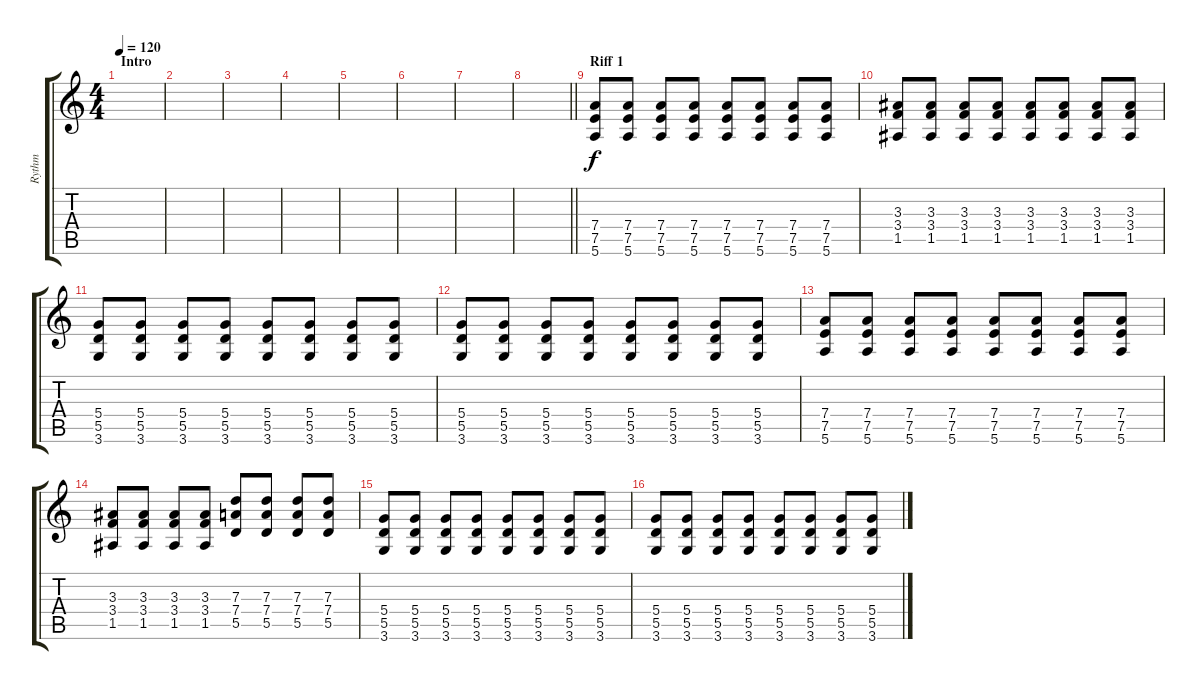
\track ("Rythm" "Rythm") {instrument distortionguitar}
\staff {score tabs}
\tuning (E4 B3 G3 D3 A2 E2) {hide}
\ts (4 4)
\section ("" "Intro")
\tempo 120
\clef g2
\ks c
|
|
|
|
|
|
|
\barLineRight lightlight
|
\section ("" "Riff 1")
(7.4 7.5 5.6).8 (7.4 7.5 5.6).8 (7.4 7.5 5.6).8 (7.4 7.5 5.6).8 (7.4 7.5 5.6).8 (7.4 7.5 5.6).8 (7.4 7.5 5.6).8 (7.4 7.5 5.6).8 |
(3.3 3.4 1.5).8 (3.3 3.4 1.5).8 (3.3 3.4 1.5).8 (3.3 3.4 1.5).8 (3.3 3.4 1.5).8 (3.3 3.4 1.5).8 (3.3 3.4 1.5).8 (3.3 3.4 1.5).8 |
(5.4 5.5 3.6).8 (5.4 5.5 3.6).8 (5.4 5.5 3.6).8 (5.4 5.5 3.6).8 (5.4 5.5 3.6).8 (5.4 5.5 3.6).8 (5.4 5.5 3.6).8 (5.4 5.5 3.6).8 |
(5.4 5.5 3.6).8 (5.4 5.5 3.6).8 (5.4 5.5 3.6).8 (5.4 5.5 3.6).8 (5.4 5.5 3.6).8 (5.4 5.5 3.6).8 (5.4 5.5 3.6).8 (5.4 5.5 3.6).8 |
(7.4 7.5 5.6).8 (7.4 7.5 5.6).8 (7.4 7.5 5.6).8 (7.4 7.5 5.6).8 (7.4 7.5 5.6).8 (7.4 7.5 5.6).8 (7.4 7.5 5.6).8 (7.4 7.5 5.6).8 |
(3.3 3.4 1.5).8 (3.3 3.4 1.5).8 (3.3 3.4 1.5).8 (3.3 3.4 1.5).8 (7.3 7.4 5.5).8 (7.3 7.4 5.5).8 (7.3 7.4 5.5).8 (7.3 7.4 5.5).8 |
(5.4 5.5 3.6).8 (5.4 5.5 3.6).8 (5.4 5.5 3.6).8 (5.4 5.5 3.6).8 (5.4 5.5 3.6).8 (5.4 5.5 3.6).8 (5.4 5.5 3.6).8 (5.4 5.5 3.6).8 |
(5.4 5.5 3.6).8 (5.4 5.5 3.6).8 (5.4 5.5 3.6).8 (5.4 5.5 3.6).8 (5.4 5.5 3.6).8 (5.4 5.5 3.6).8 (5.4 5.5 3.6).8 (5.4 5.5 3.6).8
